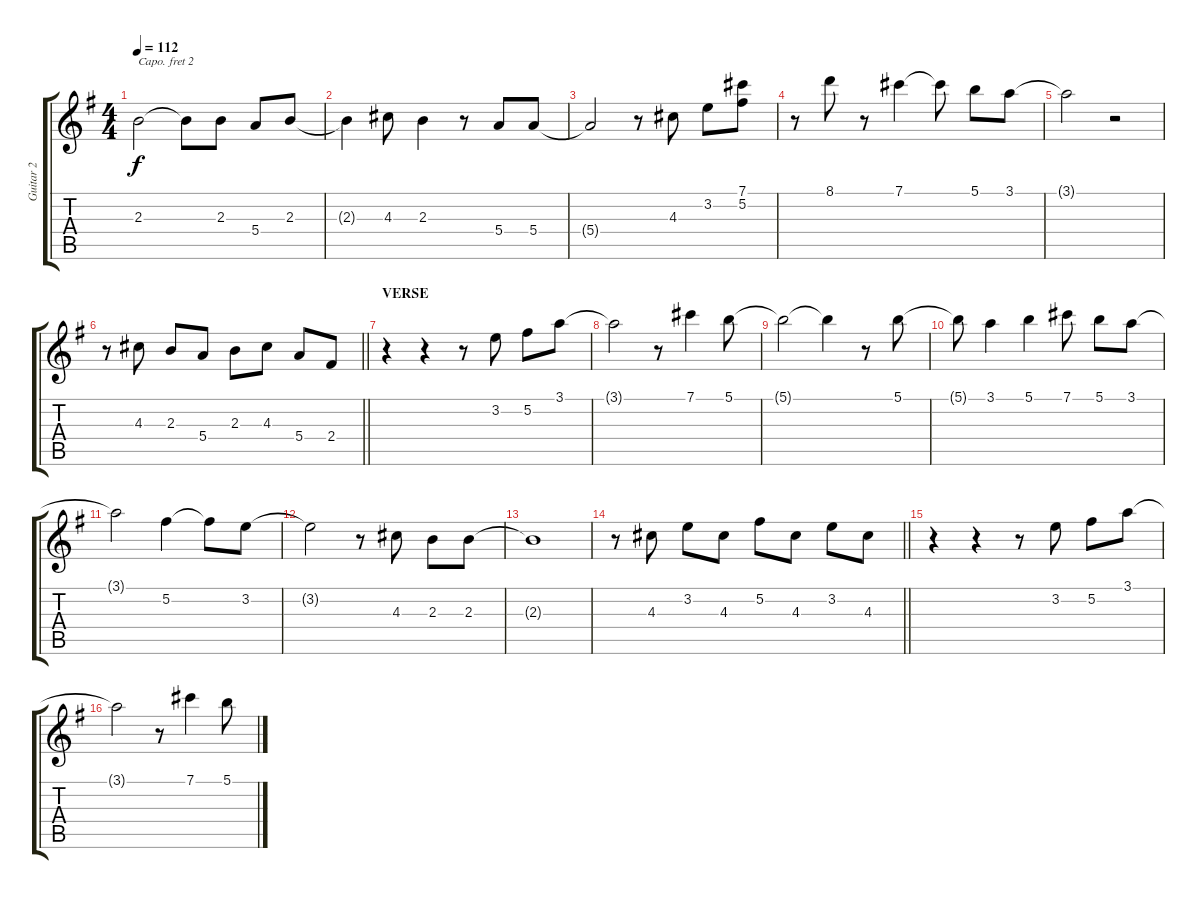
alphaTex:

\track ("Guitar 2" "Guitar 2") {instrument acousticguitarnylon}
\staff {score tabs}
\capo 2
\tuning (E4 B3 G3 D3 A2 E2) {hide}
\ts (4 4)
\tempo 112
\clef g2
\ks g
2.3{t}.2{dy f} 2.3{t}.8 2.3.8 5.4.8 2.3.8 |
2.3{t}.4 4.3.8 2.3.4 r.8 5.4.8 5.4.8 |
5.4{t}.2 r.8 4.3.8 3.2.8 (7.1 5.2).8 |
r.8 8.1.8 r.8 7.1.4 7.1{t}.8 5.1.8 3.1.8 |
3.1{t}.2 r.2 |
\barLineRight lightlight
r.8 4.3.8 2.3.8 5.4.8 2.3.8 4.3.8 5.4.8 2.4.8 |
\section ("" "VERSE")
r.4 r.4 r.8 3.2.8 5.2.8 3.1.8 |
3.1{t}.2 r.8 7.1.4 5.1.8 |
5.1{t}.2 5.1{t}.4 r.8 5.1.8 |
5.1{t}.8 3.1.4 5.1.4 7.1.8 5.1.8 3.1.8 |
3.1{t}.2 5.2.4 5.2{t}.8 3.2.8 |
3.2{t}.2 r.8 4.3.8 2.3.8 2.3.8 |
2.3{t}.1 |
\barLineRight lightlight
r.8 4.3.8 3.2.8 4.3.8 5.2.8 4.3.8 3.2.8 4.3.8 |
\section ("" "")
r.4 r.4 r.8 3.2.8 5.2.8 3.1.8 |
3.1{t}.2 r.8 7.1.4 5.1.8
